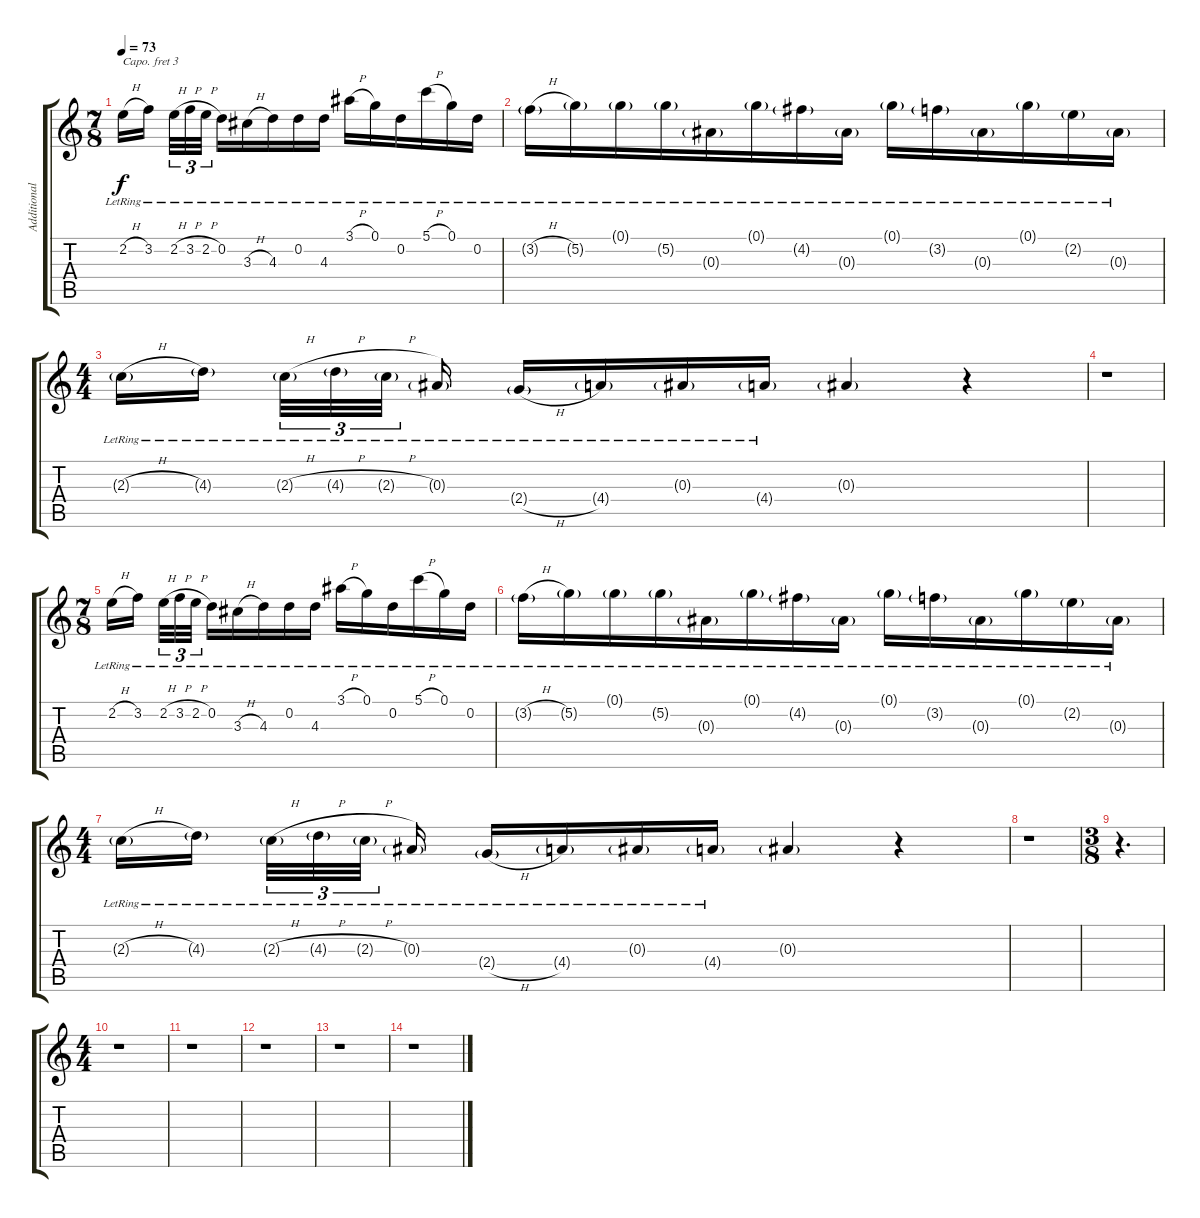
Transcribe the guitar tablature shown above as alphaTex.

\track ("Additional Clean Guitar" "Additional") {instrument electricguitarjazz}
\staff {score tabs}
\capo 3
\tuning (E4 B3 G3 D3 A2 E2) {hide}
\ts (7 8)
\tempo 73
\clef g2
\ks c
2.2{h lr}.16{dy f} 3.2{lr}.16 2.2{h lr}.32{tu (3 2)} 3.2{h lr}.32{tu (3 2)} 2.2{h lr}.32{tu (3 2)} 0.2{lr}.16 3.3{h lr}.16 4.3{lr}.16 0.2{lr}.16 4.3{lr}.16 3.1{h lr}.16 0.1{lr}.16 0.2{lr}.16 5.1{h lr}.16 0.1{lr}.16 0.2{lr}.16 |
3.2{h g lr}.16 5.2{g lr}.16 0.1{g lr}.16 5.2{g lr}.16 0.3{g lr}.16 0.1{g lr}.16 4.2{g lr}.16 0.3{g lr}.16 0.1{g lr}.16 3.2{g lr}.16 0.3{g lr}.16 0.1{g lr}.16 2.2{g lr}.16 0.3{g lr}.16 |
\ts (4 4)
2.3{h g lr}.16 4.3{g lr}.16 2.3{h g lr}.32{tu (3 2)} 4.3{h g lr}.32{tu (3 2)} 2.3{h g lr}.32{tu (3 2)} 0.3{g lr}.16 2.4{h g lr}.16 4.4{g lr}.16 0.3{g lr}.16 4.4{g lr}.16 0.3{g}.4 r.4 |
r.1 |
\ts (7 8)
2.2{h lr}.16 3.2{lr}.16 2.2{h lr}.32{tu (3 2)} 3.2{h lr}.32{tu (3 2)} 2.2{h lr}.32{tu (3 2)} 0.2{lr}.16 3.3{h lr}.16 4.3{lr}.16 0.2{lr}.16 4.3{lr}.16 3.1{h lr}.16 0.1{lr}.16 0.2{lr}.16 5.1{h lr}.16 0.1{lr}.16 0.2{lr}.16 |
3.2{h g lr}.16 5.2{g lr}.16 0.1{g lr}.16 5.2{g lr}.16 0.3{g lr}.16 0.1{g lr}.16 4.2{g lr}.16 0.3{g lr}.16 0.1{g lr}.16 3.2{g lr}.16 0.3{g lr}.16 0.1{g lr}.16 2.2{g lr}.16 0.3{g lr}.16 |
\ts (4 4)
2.3{h g lr}.16 4.3{g lr}.16 2.3{h g lr}.32{tu (3 2)} 4.3{h g lr}.32{tu (3 2)} 2.3{h g lr}.32{tu (3 2)} 0.3{g lr}.16 2.4{h g lr}.16 4.4{g lr}.16 0.3{g lr}.16 4.4{g lr}.16 0.3{g}.4 r.4 |
r.1 |
\ts (3 8)
r.4{d} |
\ts (4 4)
r.1 |
r.1 |
r.1 |
r.1 |
r.1
